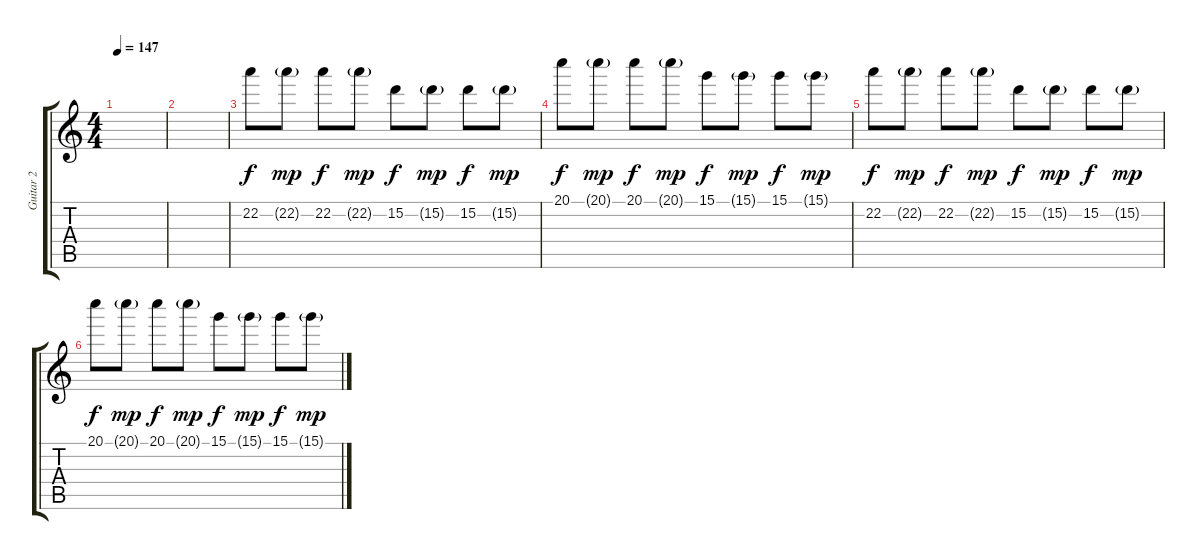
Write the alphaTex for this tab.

\track ("Guitar 2" "Guitar 2") {instrument distortionguitar}
\staff {score tabs}
\tuning (E4 B3 G3 D3 A2 D2) {hide}
\ts (4 4)
\tempo 147
\clef g2
\ks c
|
|
22.2.8{dy f} 22.2{g}.8{dy mp} 22.2.8{dy f} 22.2{g}.8{dy mp} 15.2.8{dy f} 15.2{g}.8{dy mp} 15.2.8{dy f} 15.2{g}.8{dy mp} |
20.1.8{dy f} 20.1{g}.8{dy mp} 20.1.8{dy f} 20.1{g}.8{dy mp} 15.1.8{dy f} 15.1{g}.8{dy mp} 15.1.8{dy f} 15.1{g}.8{dy mp} |
22.2.8{dy f} 22.2{g}.8{dy mp} 22.2.8{dy f} 22.2{g}.8{dy mp} 15.2.8{dy f} 15.2{g}.8{dy mp} 15.2.8{dy f} 15.2{g}.8{dy mp} |
20.1.8{dy f} 20.1{g}.8{dy mp} 20.1.8{dy f} 20.1{g}.8{dy mp} 15.1.8{dy f} 15.1{g}.8{dy mp} 15.1.8{dy f} 15.1{g}.8{dy mp}
